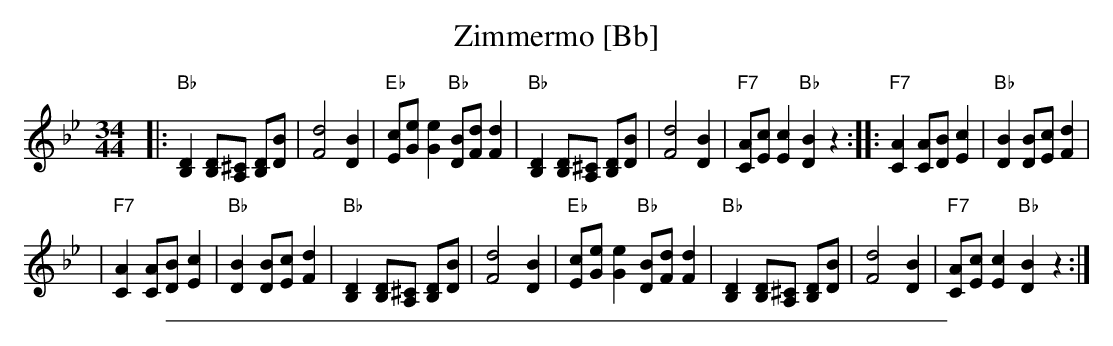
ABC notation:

X:1
T: Zimmermo [Bb]
M: 34/44
L: 1/8
K: Bb
|:"Bb" [B,2D2] [B,D][A,^C] [B,D][DB] | [F4d4] [D2B2] \
| "Eb"[Ec][Ge][G2e2] "Bb"[DB][Fd][F2d2] \
| "Bb" [B,2D2] [B,D][A,^C] [B,D][DB] | [F4d4] [D2B2] \
| "F7"[CA][Ec][E2c2] "Bb"[D2B2]z2 \
::"F7"[A2C2] [AC][BD] [c2E2] | "Bb"[B2D2] [BD][cE] [d2F2] |
| "F7"[A2C2] [AC][BD] [c2E2] | "Bb"[B2D2] [BD][cE] [d2F2] \
| "Bb" [B,2D2] [B,D][A,^C] [B,D][DB] | [F4d4] [D2B2] \
| "Eb"[Ec][Ge][G2e2] "Bb"[DB][Fd][F2d2] \
| "Bb" [B,2D2] [B,D][A,^C] [B,D][DB] | [F4d4] [D2B2] \
| "F7"[CA][Ec][E2c2] "Bb"[D2B2]z2 :|
